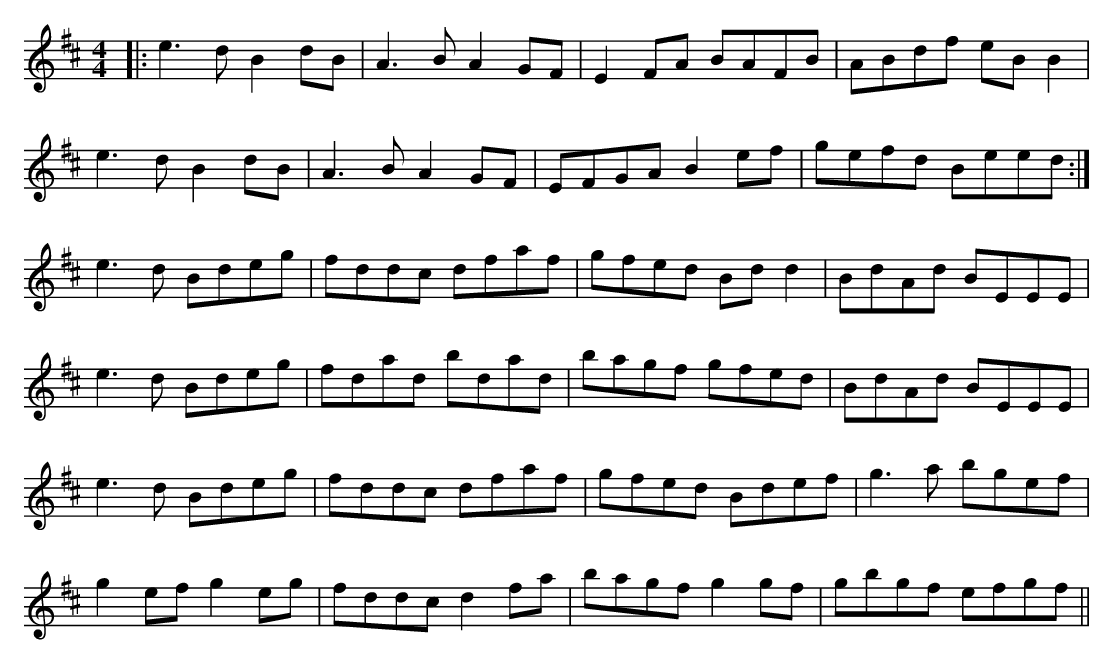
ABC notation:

X:1
M:4/4
K:Edor
|:e3d B2dB|A3B A2GF|E2FA BAFB|ABdf eBB2|
e3d B2dB|A3B A2GF|EFGA B2ef|gefd Beed:|
e3d Bdeg|fddc dfaf|gfed Bdd2|BdAd BEEE|
e3d Bdeg|fdad bdad|bagf gfed|BdAd BEEE|
e3d Bdeg|fddc dfaf|gfed Bdef|g3a bgef|
g2ef g2eg|fddc d2fa|bagf g2gf|gbgf efgf||
